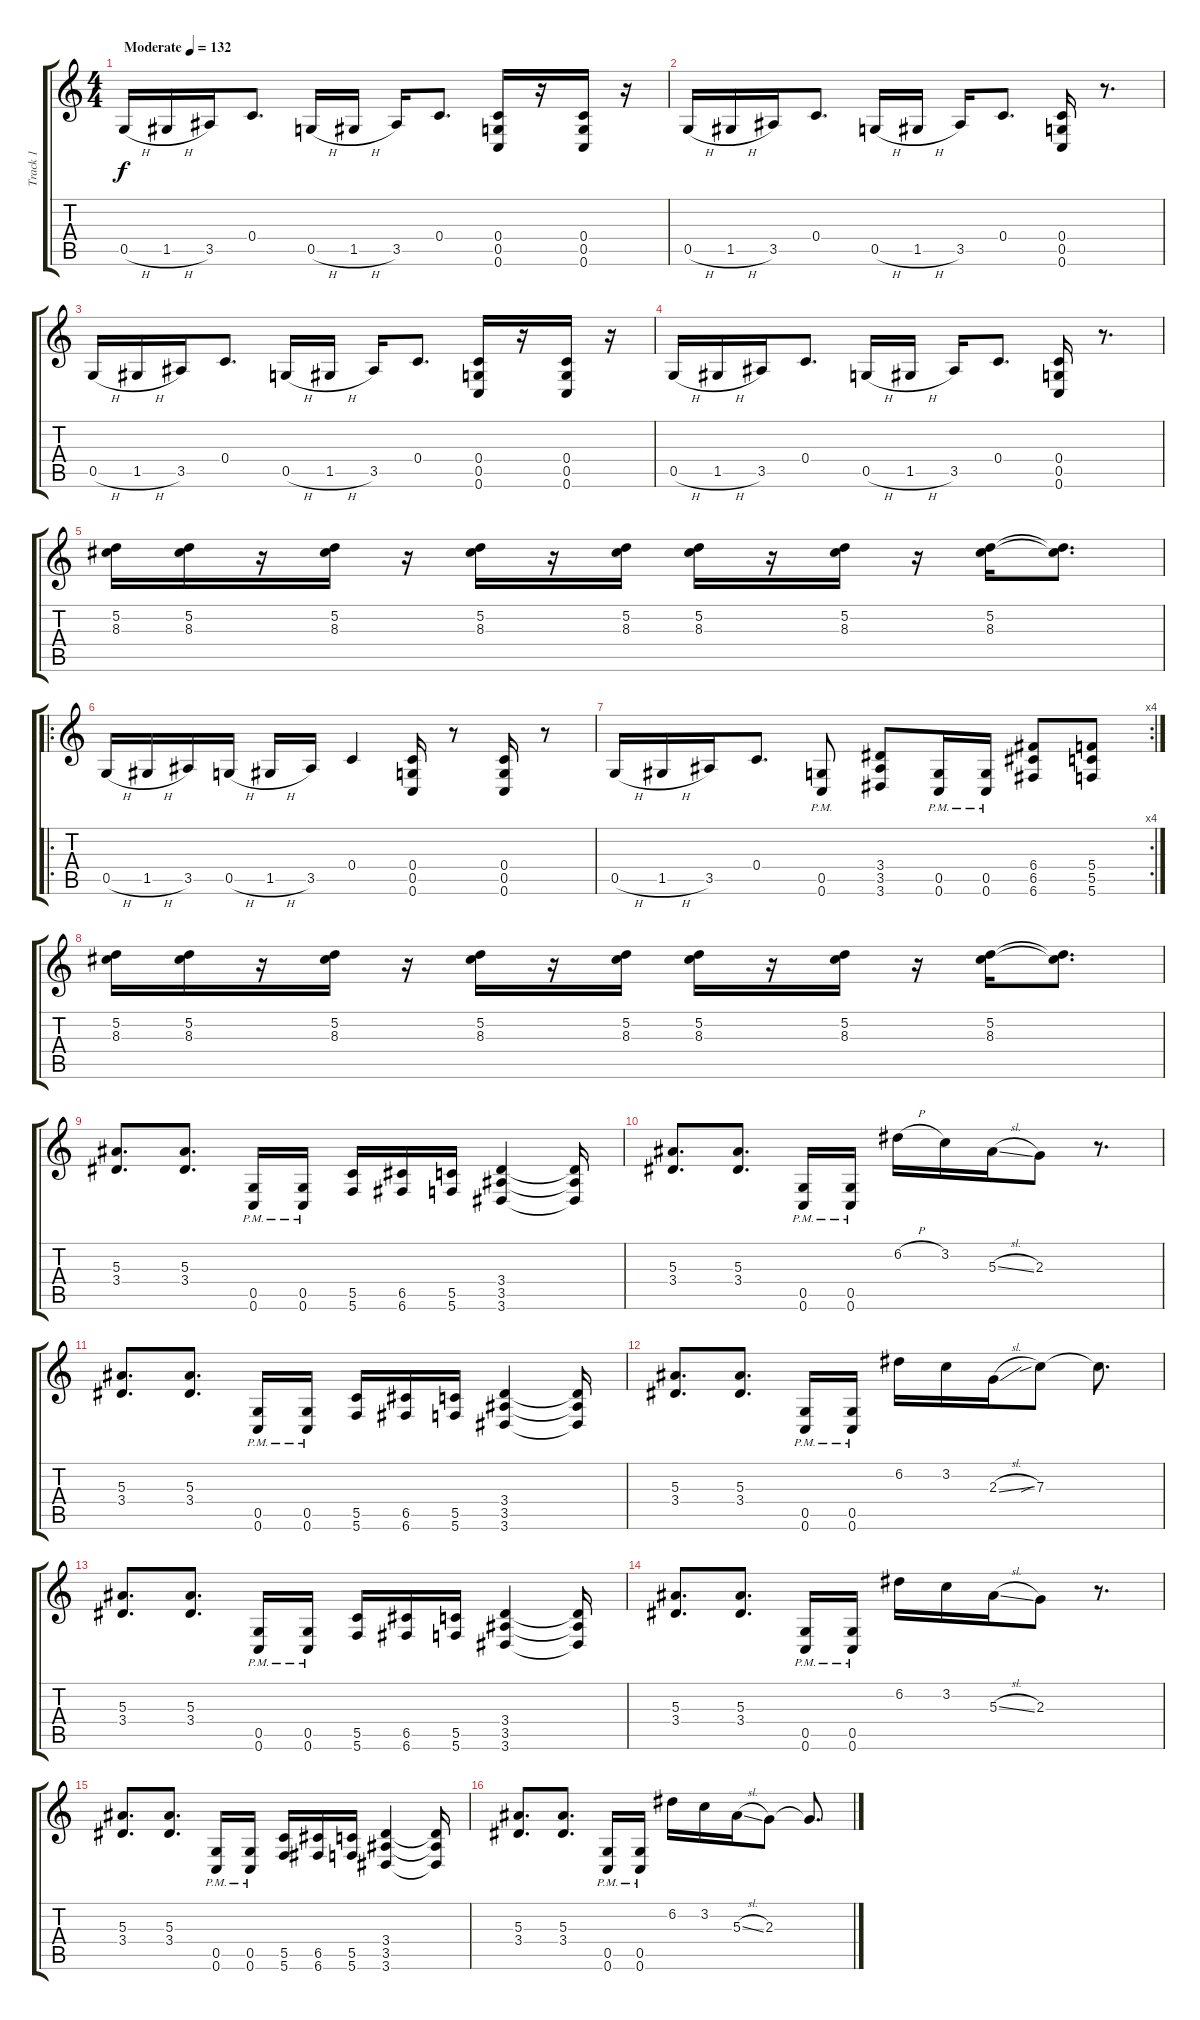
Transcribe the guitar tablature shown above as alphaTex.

\track ("Track 1" "Track 1") {instrument overdrivenguitar}
\staff {score tabs}
\tuning (D4 A3 F3 C3 G2 C2) {hide}
\ts (4 4)
\tempo (132 "Moderate")
\clef g2
\ks c
0.5{h}.16{dy f volume 5 balance 8 instrument overdrivenguitar} 1.5{h}.16 3.5.16 0.4.8{d} 0.5{h}.16 1.5{h}.16 3.5.16 0.4.8{d} (0.4 0.5 0.6).16 r.16 (0.4 0.5 0.6).16 r.16 |
0.5{h}.16 1.5{h}.16 3.5.16 0.4.8{d} 0.5{h}.16 1.5{h}.16 3.5.16 0.4.8{d} (0.4 0.5 0.6).16 r.8{d} |
0.5{h}.16{volume 5 balance 16} 1.5{h}.16 3.5.16 0.4.8{d} 0.5{h}.16 1.5{h}.16 3.5.16 0.4.8{d} (0.4 0.5 0.6).16 r.16 (0.4 0.5 0.6).16 r.16 |
0.5{h}.16 1.5{h}.16 3.5.16 0.4.8{d} 0.5{h}.16 1.5{h}.16 3.5.16 0.4.8{d} (0.4 0.5 0.6).16 r.8{d} |
(5.2 8.3).16 (5.2 8.3).16 r.16 (5.2 8.3).16 r.16 (5.2 8.3).16 r.16 (5.2 8.3).16 (5.2 8.3).16 r.16 (5.2 8.3).16 r.16 (5.2 8.3).16 (5.2{t} 8.3{t}).8{d} |
\ro
0.5{h}.16{volume 16} 1.5{h}.16 3.5.16 0.5{h}.16 1.5{h}.16 3.5.16 0.4.4 (0.4 0.5 0.6).16 r.8 (0.4 0.5 0.6).16 r.8 |
\rc 4
0.5{h}.16 1.5{h}.16 3.5.16 0.4.8{d} (0.5{pm} 0.6{pm}).8 (3.4 3.5 3.6).8 (0.5{pm} 0.6{pm}).16 (0.5{pm} 0.6{pm}).16 (6.4 6.5 6.6).8 (5.4 5.5 5.6).8 |
(5.2 8.3).16 (5.2 8.3).16 r.16 (5.2 8.3).16 r.16 (5.2 8.3).16 r.16 (5.2 8.3).16 (5.2 8.3).16 r.16 (5.2 8.3).16 r.16 (5.2 8.3).16 (5.2{t} 8.3{t}).8{d} |
(5.3 3.4).8{d} (5.3 3.4).8{d} (0.5{pm} 0.6{pm}).16 (0.5{pm} 0.6{pm}).16 (5.5 5.6).16 (6.5 6.6).16 (5.5 5.6).16 (3.4 3.5 3.6).4 (3.4{t} 3.5{t} 3.6{t}).16 |
(5.3 3.4).8{d} (5.3 3.4).8{d} (0.5{pm} 0.6{pm}).16 (0.5{pm} 0.6{pm}).16 6.2{h}.16 3.2.16 5.3{sl}.16 2.3.8 r.8{d} |
(5.3 3.4).8{d} (5.3 3.4).8{d} (0.5{pm} 0.6{pm}).16 (0.5{pm} 0.6{pm}).16 (5.5 5.6).16 (6.5 6.6).16 (5.5 5.6).16 (3.4 3.5 3.6).4 (3.4{t} 3.5{t} 3.6{t}).16 |
(5.3 3.4).8{d} (5.3 3.4).8{d} (0.5{pm} 0.6{pm}).16 (0.5{pm} 0.6{pm}).16 6.2.16 3.2.16 2.3{sl}.16 7.3{sib}.8 7.3{t}.8{d} |
(5.3 3.4).8{d} (5.3 3.4).8{d} (0.5{pm} 0.6{pm}).16 (0.5{pm} 0.6{pm}).16 (5.5 5.6).16 (6.5 6.6).16 (5.5 5.6).16 (3.4 3.5 3.6).4 (3.4{t} 3.5{t} 3.6{t}).16 |
(5.3 3.4).8{d} (5.3 3.4).8{d} (0.5{pm} 0.6{pm}).16 (0.5{pm} 0.6{pm}).16 6.2.16 3.2.16 5.3{sl}.16 2.3.8 r.8{d} |
(5.3 3.4).8{d} (5.3 3.4).8{d} (0.5{pm} 0.6{pm}).16 (0.5{pm} 0.6{pm}).16 (5.5 5.6).16 (6.5 6.6).16 (5.5 5.6).16 (3.4 3.5 3.6).4 (3.4{t} 3.5{t} 3.6{t}).16 |
(5.3 3.4).8{d} (5.3 3.4).8{d} (0.5{pm} 0.6{pm}).16 (0.5{pm} 0.6{pm}).16 6.2.16 3.2.16 5.3{sl}.16 2.3.8 2.3{t}.8{d}
